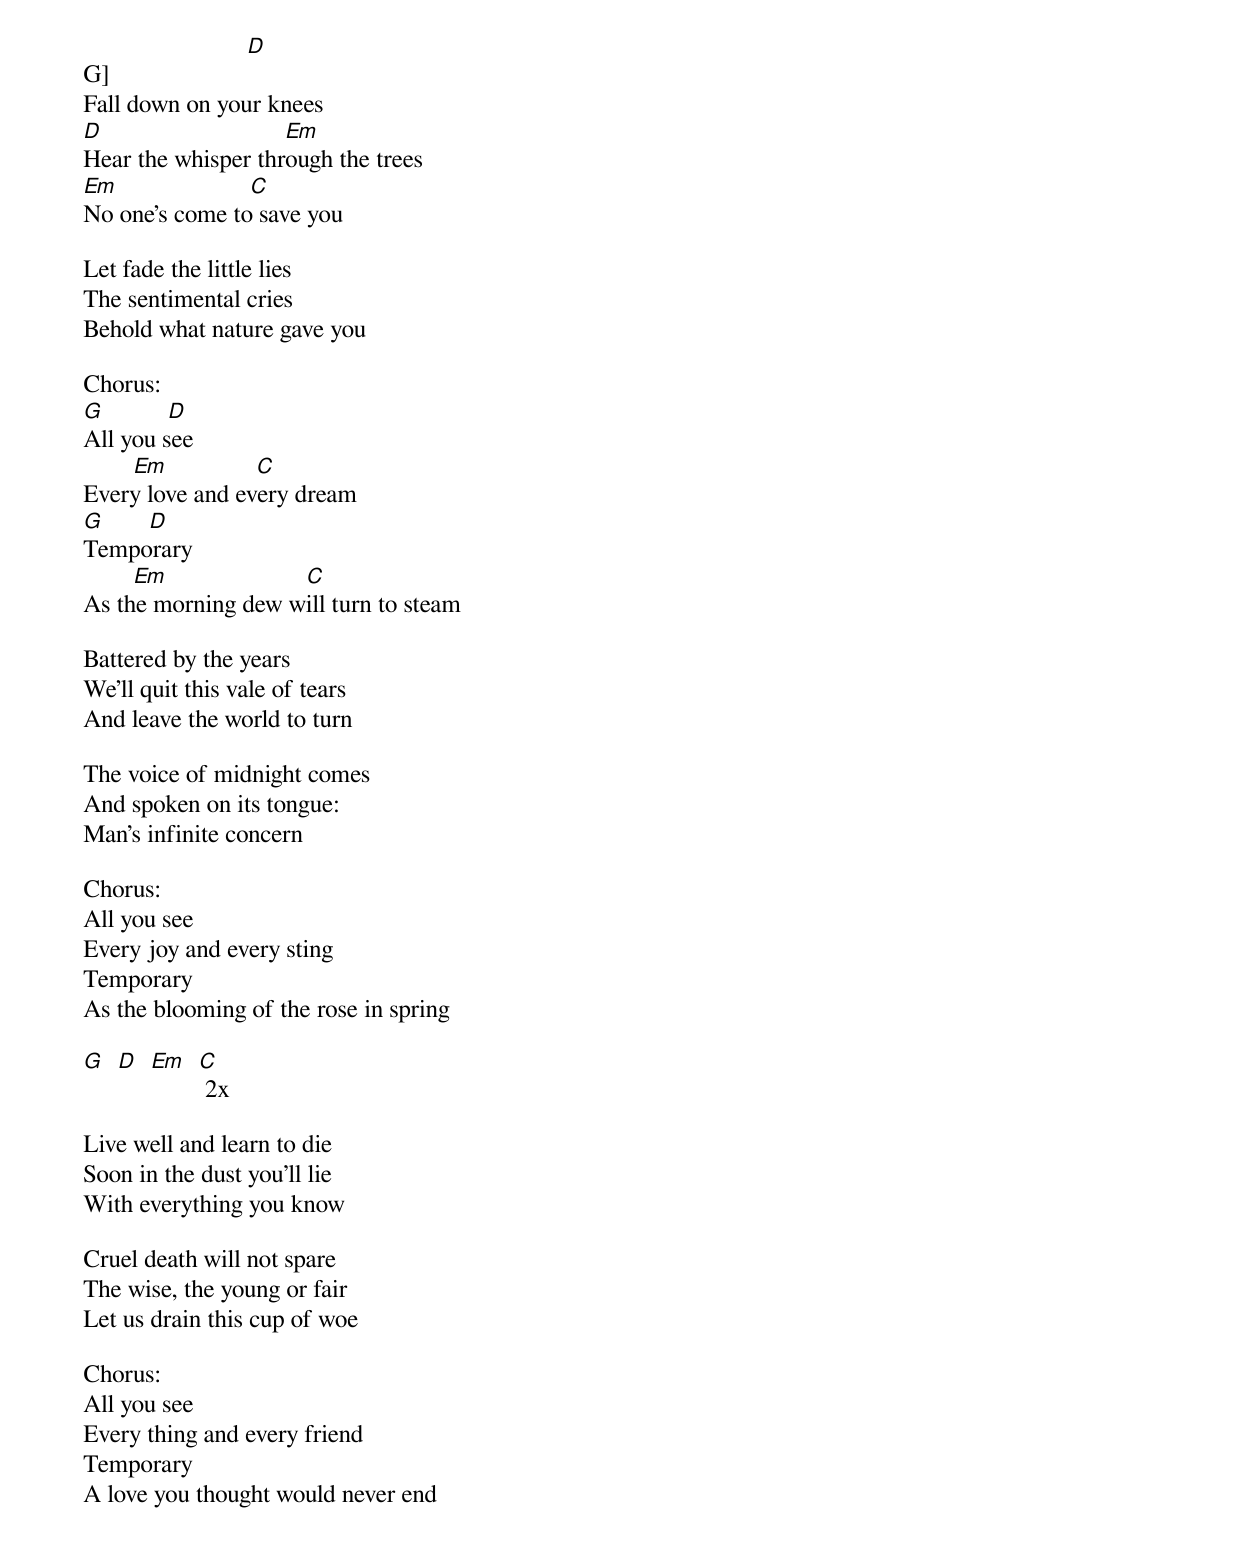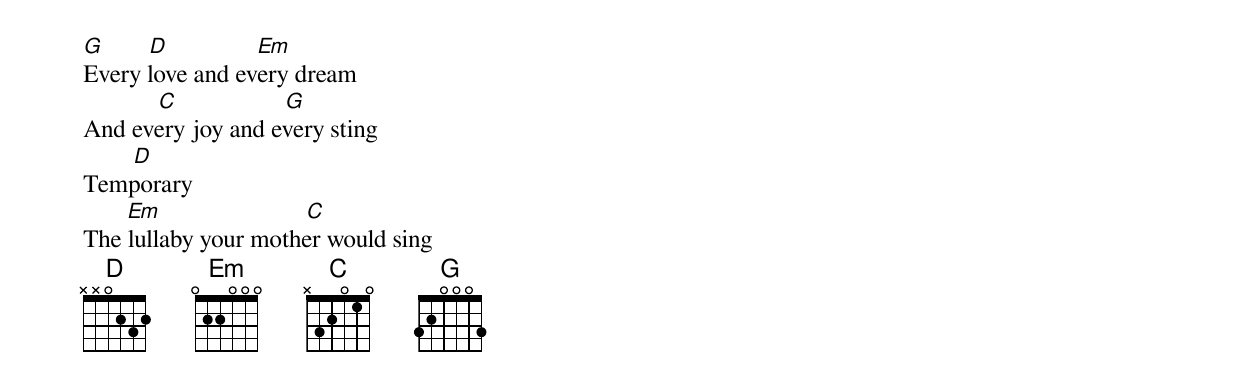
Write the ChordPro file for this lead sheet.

G]                      [D]
Fall down on your knees
[D]                             [Em]
Hear the whisper through the trees
[Em]                     [C]
No one's come to save you

Let fade the little lies
The sentimental cries
Behold what nature gave you

Chorus:
[G]          [D]
All you see
        [Em]              [C]
Every love and every dream
[G]       [D]
Temporary
        [Em]                      [C]
As the morning dew will turn to steam

Battered by the years
We'll quit this vale of tears
And leave the world to turn

The voice of midnight comes
And spoken on its tongue:
Man's infinite concern

Chorus:
All you see
Every joy and every sting
Temporary
As the blooming of the rose in spring

[G]  [D]  [Em]  [C] 2x

Live well and learn to die
Soon in the dust you'll lie
With everything you know

Cruel death will not spare
The wise, the young or fair
Let us drain this cup of woe

Chorus:
All you see
Every thing and every friend
Temporary
A love you thought would never end

[G]       [D]              [Em]
Every love and every dream
            [C]                 [G]
And every joy and every sting
        [D]
Temporary
       [Em]                       [C]
The lullaby your mother would sing
